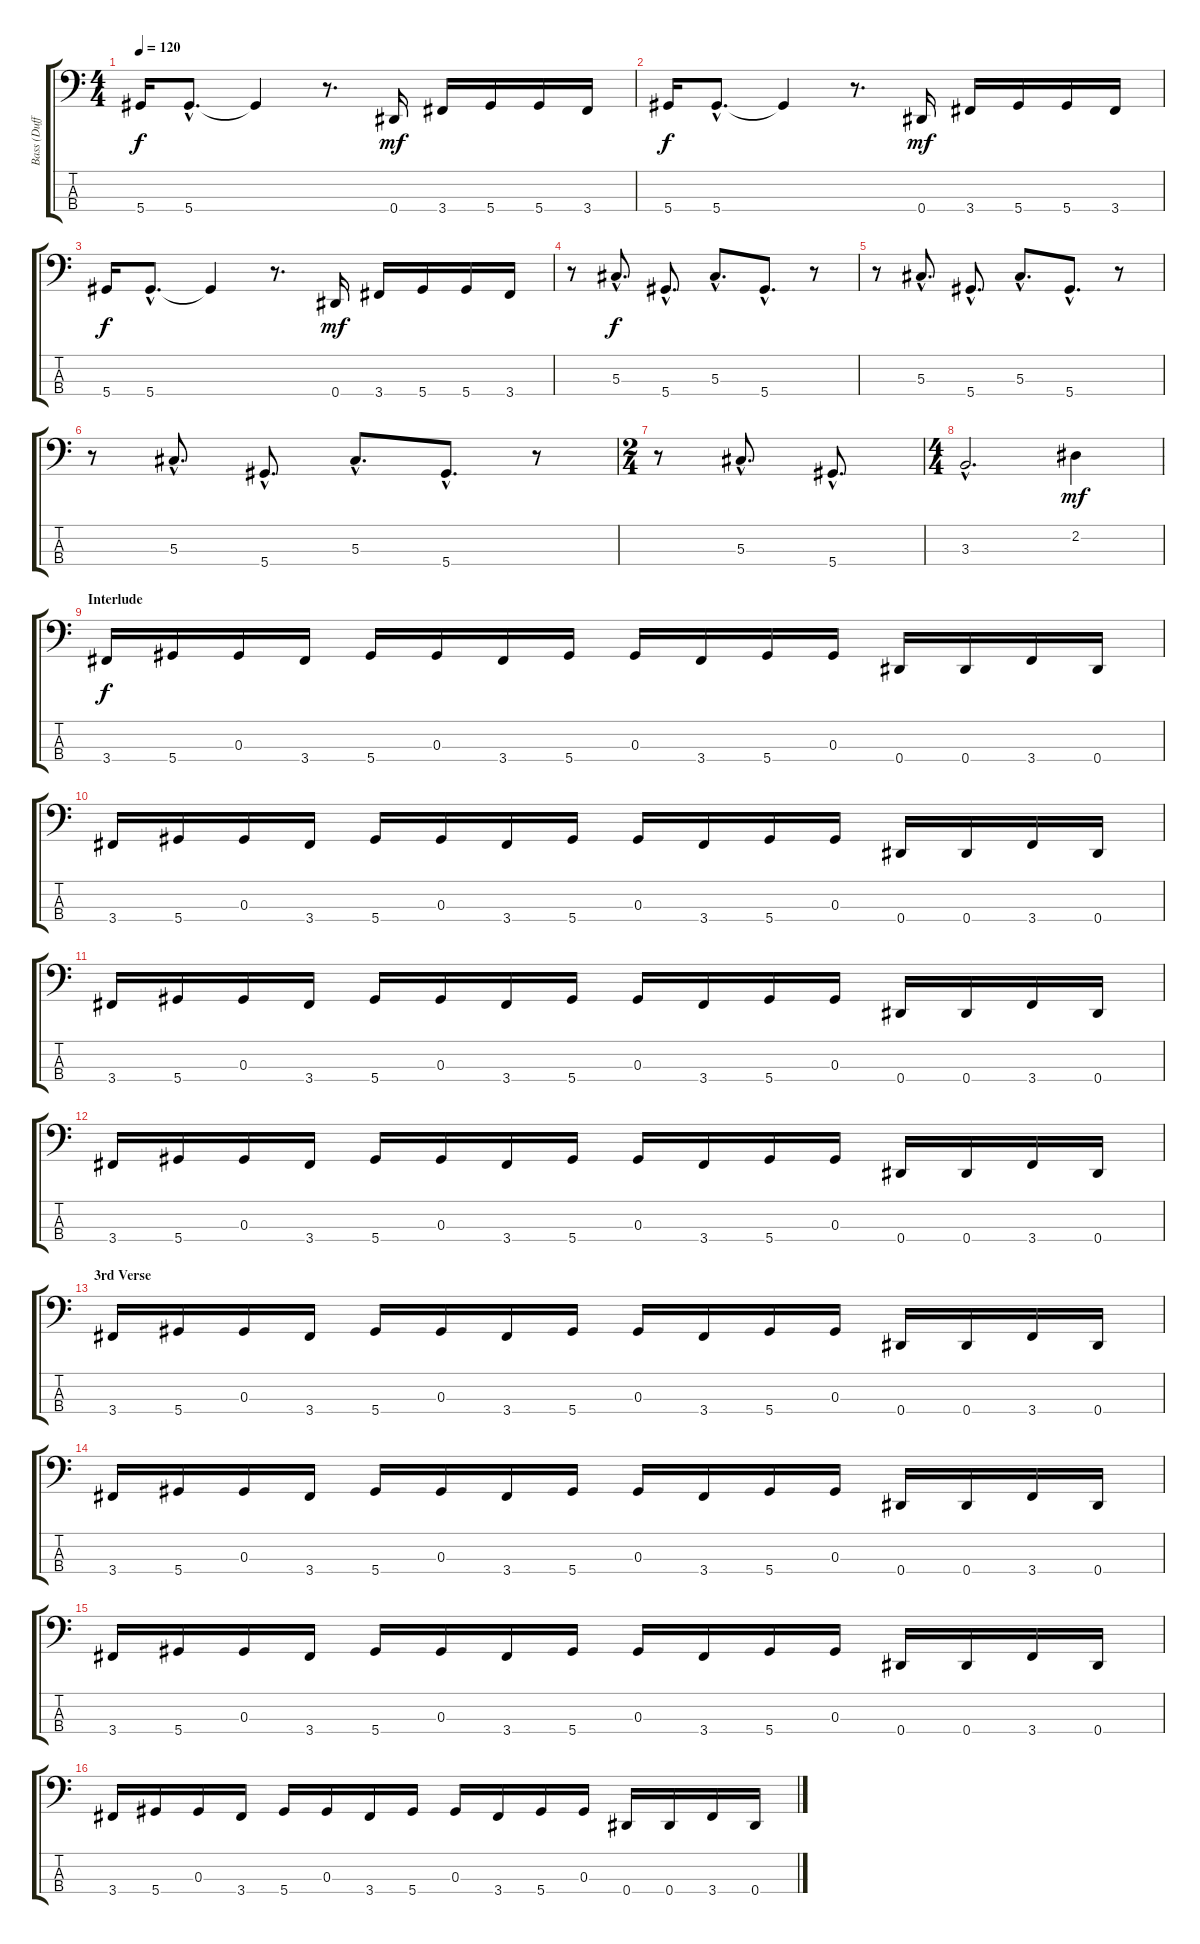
\track ("Bass (Duff)" "Bass (Duff") {instrument electricbasspick}
\staff {score tabs}
\tuning (Gb2 Db2 Ab1 Eb1) {hide}
\ts (4 4)
\tempo 120
\clef f4
\ks c
5.4.16{dy f} 5.4{hac}.8{d} 5.4{t}.4 r.8{d} 0.4.16{dy mf} 3.4.16 5.4.16 5.4.16 3.4.16 |
5.4.16{dy f} 5.4{hac}.8{d} 5.4{t}.4 r.8{d} 0.4.16{dy mf} 3.4.16 5.4.16 5.4.16 3.4.16 |
5.4.16{dy f} 5.4{hac}.8{d} 5.4{t}.4 r.8{d} 0.4.16{dy mf} 3.4.16 5.4.16 5.4.16 3.4.16 |
r.8 5.3{hac}.8{d dy f} 5.4{hac}.8{d} 5.3{hac}.8{d} 5.4{hac}.8{d} r.8 |
r.8 5.3{hac}.8{d} 5.4{hac}.8{d} 5.3{hac}.8{d} 5.4{hac}.8{d} r.8 |
r.8 5.3{hac}.8{d} 5.4{hac}.8{d} 5.3{hac}.8{d} 5.4{hac}.8{d} r.8 |
\ts (2 4)
r.8 5.3{hac}.8{d} 5.4{hac}.8{d} |
\ts (4 4)
3.3{hac}.2{d} 2.2.4{dy mf} |
\section ("" "Interlude")
3.4.16{dy f} 5.4.16 0.3.16 3.4.16 5.4.16 0.3.16 3.4.16 5.4.16 0.3.16 3.4.16 5.4.16 0.3.16 0.4.16 0.4.16 3.4.16 0.4.16 |
3.4.16 5.4.16 0.3.16 3.4.16 5.4.16 0.3.16 3.4.16 5.4.16 0.3.16 3.4.16 5.4.16 0.3.16 0.4.16 0.4.16 3.4.16 0.4.16 |
3.4.16 5.4.16 0.3.16 3.4.16 5.4.16 0.3.16 3.4.16 5.4.16 0.3.16 3.4.16 5.4.16 0.3.16 0.4.16 0.4.16 3.4.16 0.4.16 |
3.4.16 5.4.16 0.3.16 3.4.16 5.4.16 0.3.16 3.4.16 5.4.16 0.3.16 3.4.16 5.4.16 0.3.16 0.4.16 0.4.16 3.4.16 0.4.16 |
\section ("" "3rd Verse")
3.4.16 5.4.16 0.3.16 3.4.16 5.4.16 0.3.16 3.4.16 5.4.16 0.3.16 3.4.16 5.4.16 0.3.16 0.4.16 0.4.16 3.4.16 0.4.16 |
3.4.16 5.4.16 0.3.16 3.4.16 5.4.16 0.3.16 3.4.16 5.4.16 0.3.16 3.4.16 5.4.16 0.3.16 0.4.16 0.4.16 3.4.16 0.4.16 |
3.4.16 5.4.16 0.3.16 3.4.16 5.4.16 0.3.16 3.4.16 5.4.16 0.3.16 3.4.16 5.4.16 0.3.16 0.4.16 0.4.16 3.4.16 0.4.16 |
3.4.16 5.4.16 0.3.16 3.4.16 5.4.16 0.3.16 3.4.16 5.4.16 0.3.16 3.4.16 5.4.16 0.3.16 0.4.16 0.4.16 3.4.16 0.4.16
